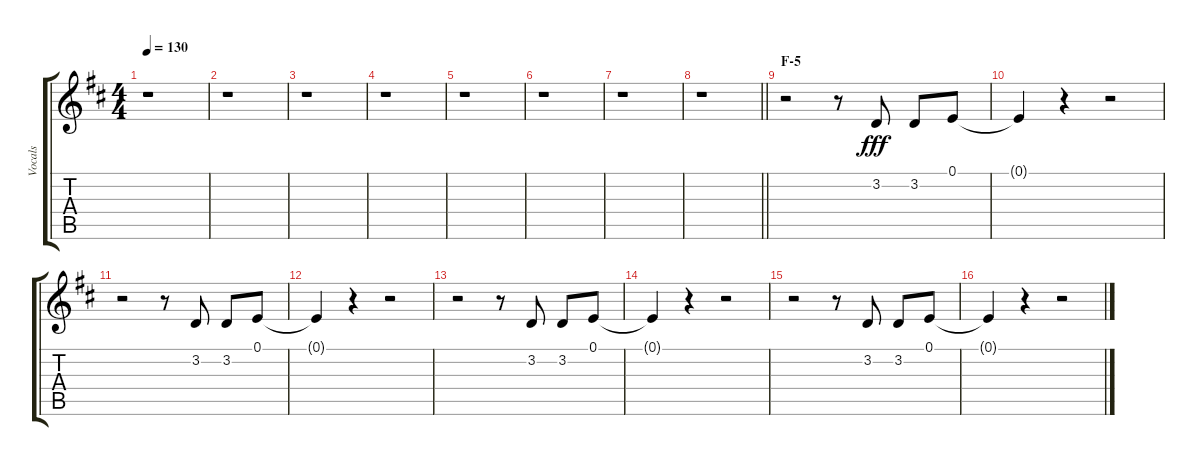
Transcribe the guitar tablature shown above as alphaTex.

\track ("Vocals" "Vocals") {instrument voiceoohs}
\staff {score tabs}
\tuning (E4 B3 G3 D3 A2 E2) {hide}
\ts (4 4)
\tempo 130
\clef g2
\ks d
r.1{dy fff} |
r.1 |
r.1 |
r.1 |
r.1 |
r.1 |
r.1 |
\barLineRight lightlight
r.1 |
\section ("" "F-5")
r.2 r.8 3.2.8 3.2.8 0.1.8 |
0.1{t}.4 r.4 r.2 |
r.2 r.8 3.2.8 3.2.8 0.1.8 |
0.1{t}.4 r.4 r.2 |
r.2 r.8 3.2.8 3.2.8 0.1.8 |
0.1{t}.4 r.4 r.2 |
r.2 r.8 3.2.8 3.2.8 0.1.8 |
0.1{t}.4 r.4 r.2
